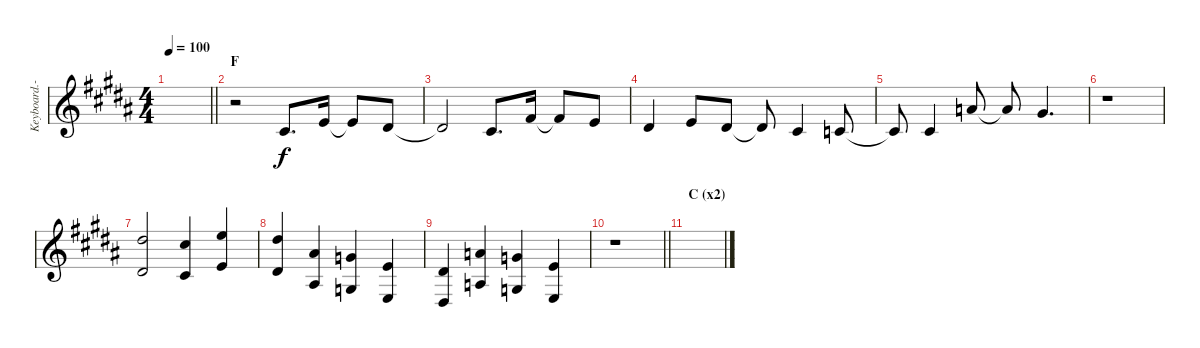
\track ("Keyboard.-I" "Keyboard.-") {instrument electricgrandpiano}
\staff {score}
\tuning (E4 B3 G3 D3 A2 E2 B1) {hide}
\ts (4 4)
\tempo 100
\clef g2
\barLineRight lightlight
\ks b
|
\section ("" "F")
r.2 2.2.8{d} 0.1.16 0.1{t}.8 4.2.8 |
4.2{t}.2 2.2.8{d} 2.1.16 2.1{t}.8 0.1.8 |
4.2.4 0.1.8 4.2.8 4.2{t}.8 2.2.4 1.2.8 |
1.2{t}.8 2.2.4 5.1.8 5.1{t}.8 4.1.4{d} |
r.1 |
(11.1 8.3).2 (9.1 6.3).4 (12.1 9.3).4 |
(11.1 8.3).4 (6.1 3.3).4 (3.1 0.3).4 (0.1 2.4).4 |
(4.2 1.4).4 (2.3 0.5).4{ot 8vb} (0.3 3.6).4{ot 8vb} (2.4 0.6).4{ot 8vb} |
\barLineRight lightlight
r.1 |
\section ("" "C (x2)")
